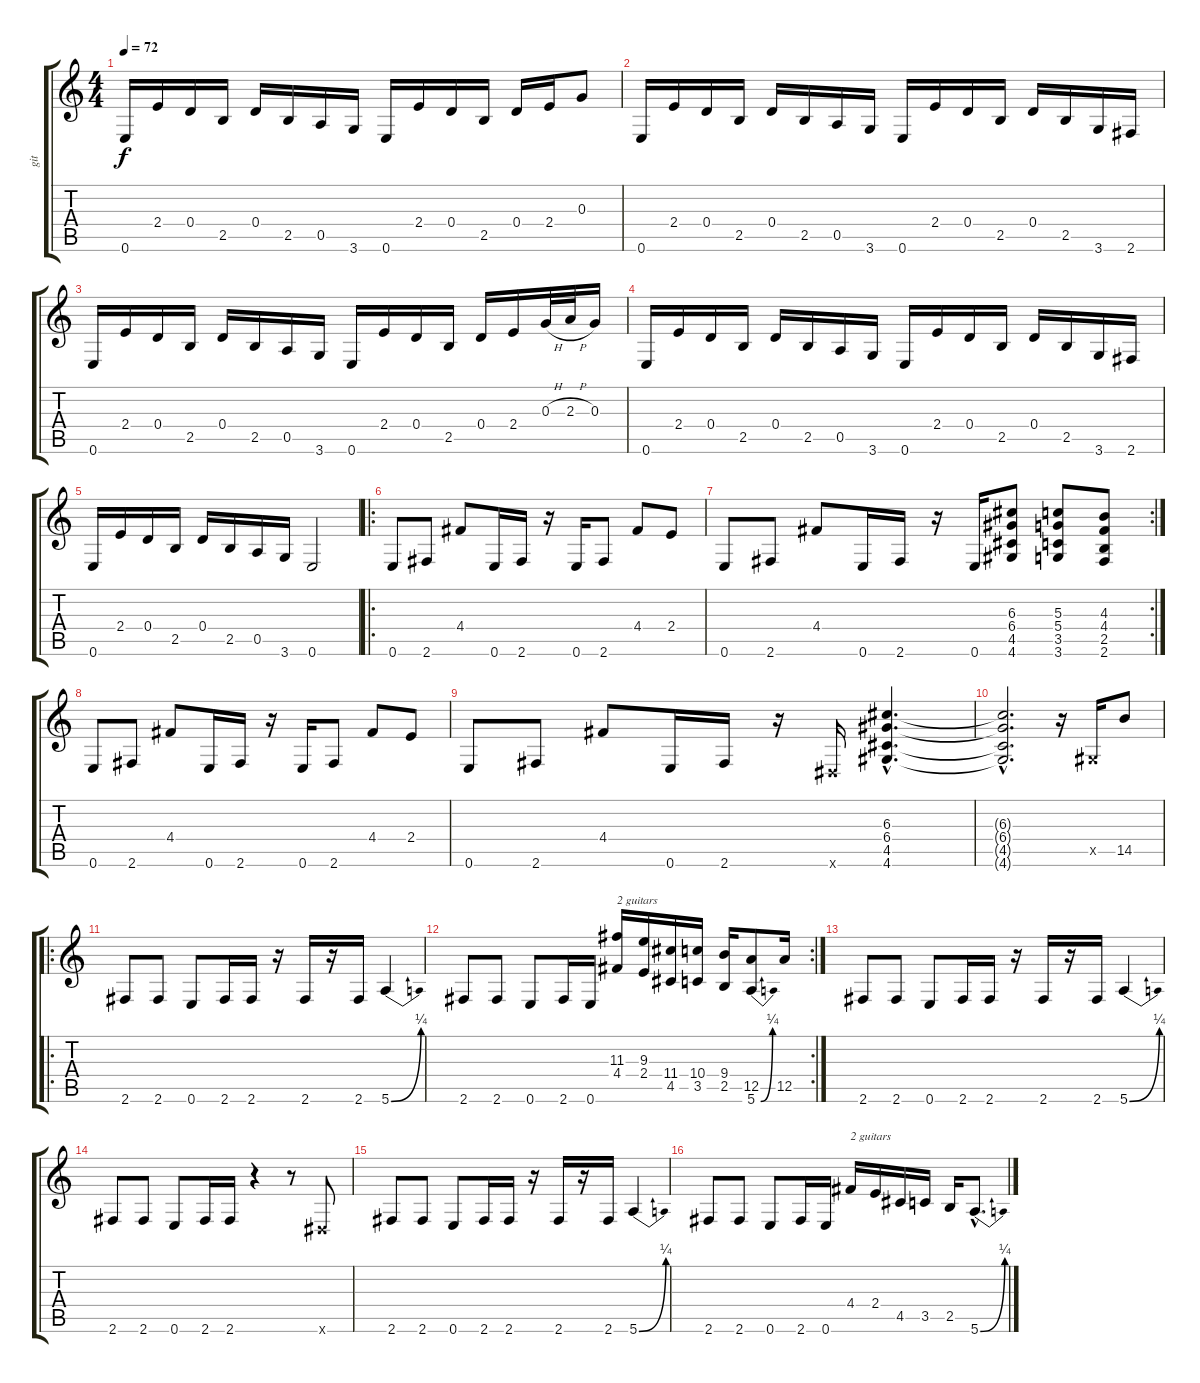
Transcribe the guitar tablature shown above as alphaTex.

\track ("git" "git") {instrument distortionguitar}
\staff {score tabs}
\tuning (E4 B3 G3 D3 A2 E2) {hide}
\ts (4 4)
\tempo 72
\clef g2
\ks c
0.6.16{dy f instrument distortionguitar} 2.4.16 0.4.16 2.5.16 0.4.16 2.5.16 0.5.16 3.6.16 0.6.16 2.4.16 0.4.16 2.5.16 0.4.16 2.4.16 0.3.8 |
0.6.16 2.4.16 0.4.16 2.5.16 0.4.16 2.5.16 0.5.16 3.6.16 0.6.16 2.4.16 0.4.16 2.5.16 0.4.16 2.5.16 3.6.16 2.6.16 |
0.6.16 2.4.16 0.4.16 2.5.16 0.4.16 2.5.16 0.5.16 3.6.16 0.6.16 2.4.16 0.4.16 2.5.16 0.4.16 2.4.16 0.3{h}.32 2.3{h}.32 0.3.16 |
0.6.16 2.4.16 0.4.16 2.5.16 0.4.16 2.5.16 0.5.16 3.6.16 0.6.16 2.4.16 0.4.16 2.5.16 0.4.16 2.5.16 3.6.16 2.6.16 |
0.6.16 2.4.16 0.4.16 2.5.16 0.4.16 2.5.16 0.5.16 3.6.16 0.6.2 |
\ro
0.6.8 2.6.8 4.4.8 0.6.16 2.6.16 r.16 0.6.16 2.6.8 4.4.8 2.4.8 |
\rc 2
0.6.8 2.6.8 4.4.8 0.6.16 2.6.16 r.16 0.6.16 (6.3 6.4 4.5 4.6).8 (5.3 5.4 3.5 3.6).8 (4.3 4.4 2.5 2.6).8 |
0.6.8 2.6.8 4.4.8 0.6.16 2.6.16 r.16 0.6.16 2.6.8 4.4.8 2.4.8 |
0.6.8 2.6.8 4.4.8 0.6.16 2.6.16 r.16 -1.6{x}.16 (6.3{hac} 6.4{hac} 4.5{hac} 4.6{hac}).4{d} |
(6.3{hac t} 6.4{hac t} 4.5{hac t} 4.6{hac t}).2{d} r.16 -1.5{x}.16 14.5.8 |
\ro
2.6.8 2.6.8 0.6.8 2.6.16 2.6.16 r.16 2.6.16 r.16 2.6.16 5.6{be (bend 0 0 60 1)}.4 |
\rc 2
2.6.8 2.6.8 0.6.8 2.6.16 0.6.16 (11.3 4.4).16{txt "2 guitars"} (9.3 2.4).16 (11.4 4.5).16 (10.4 3.5).16 (9.4 2.5).16 (12.5 5.6{be (bend 0 0 60 1)}).8 12.5.16 |
2.6.8 2.6.8 0.6.8 2.6.16 2.6.16 r.16 2.6.16 r.16 2.6.16 5.6{be (bend 0 0 60 1)}.4 |
2.6.8 2.6.8 0.6.8 2.6.16 2.6.16 r.4 r.8 -1.6{x}.8 |
2.6.8 2.6.8 0.6.8 2.6.16 2.6.16 r.16 2.6.16 r.16 2.6.16 5.6{be (bend 0 0 60 1)}.4 |
2.6.8 2.6.8 0.6.8 2.6.16 0.6.16 4.4.16{txt "2 guitars"} 2.4.16 4.5.16 3.5.16 2.5.16 5.6{be (bend 0 0 60 1) hac}.8{d}
